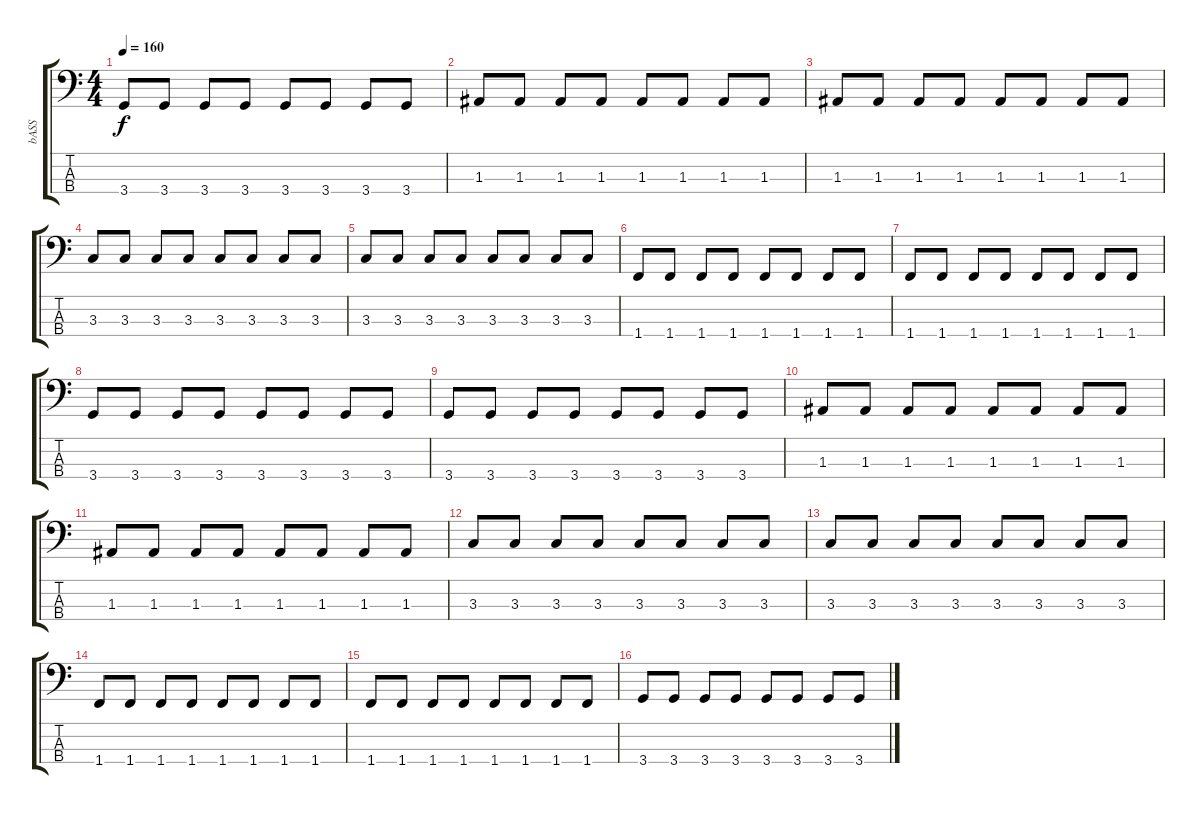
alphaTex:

\track ("bASS" "bASS") {instrument electricbasspick}
\staff {score tabs}
\tuning (G2 D2 A1 E1) {hide}
\ts (4 4)
\tempo 160
\clef f4
\ks c
3.4.8{dy f} 3.4.8 3.4.8 3.4.8 3.4.8 3.4.8 3.4.8 3.4.8 |
1.3.8 1.3.8 1.3.8 1.3.8 1.3.8 1.3.8 1.3.8 1.3.8 |
1.3.8 1.3.8 1.3.8 1.3.8 1.3.8 1.3.8 1.3.8 1.3.8 |
3.3.8 3.3.8 3.3.8 3.3.8 3.3.8 3.3.8 3.3.8 3.3.8 |
3.3.8 3.3.8 3.3.8 3.3.8 3.3.8 3.3.8 3.3.8 3.3.8 |
1.4.8 1.4.8 1.4.8 1.4.8 1.4.8 1.4.8 1.4.8 1.4.8 |
1.4.8 1.4.8 1.4.8 1.4.8 1.4.8 1.4.8 1.4.8 1.4.8 |
3.4.8 3.4.8 3.4.8 3.4.8 3.4.8 3.4.8 3.4.8 3.4.8 |
3.4.8 3.4.8 3.4.8 3.4.8 3.4.8 3.4.8 3.4.8 3.4.8 |
1.3.8 1.3.8 1.3.8 1.3.8 1.3.8 1.3.8 1.3.8 1.3.8 |
1.3.8 1.3.8 1.3.8 1.3.8 1.3.8 1.3.8 1.3.8 1.3.8 |
3.3.8 3.3.8 3.3.8 3.3.8 3.3.8 3.3.8 3.3.8 3.3.8 |
3.3.8 3.3.8 3.3.8 3.3.8 3.3.8 3.3.8 3.3.8 3.3.8 |
1.4.8 1.4.8 1.4.8 1.4.8 1.4.8 1.4.8 1.4.8 1.4.8 |
1.4.8 1.4.8 1.4.8 1.4.8 1.4.8 1.4.8 1.4.8 1.4.8 |
3.4.8 3.4.8 3.4.8 3.4.8 3.4.8 3.4.8 3.4.8 3.4.8
